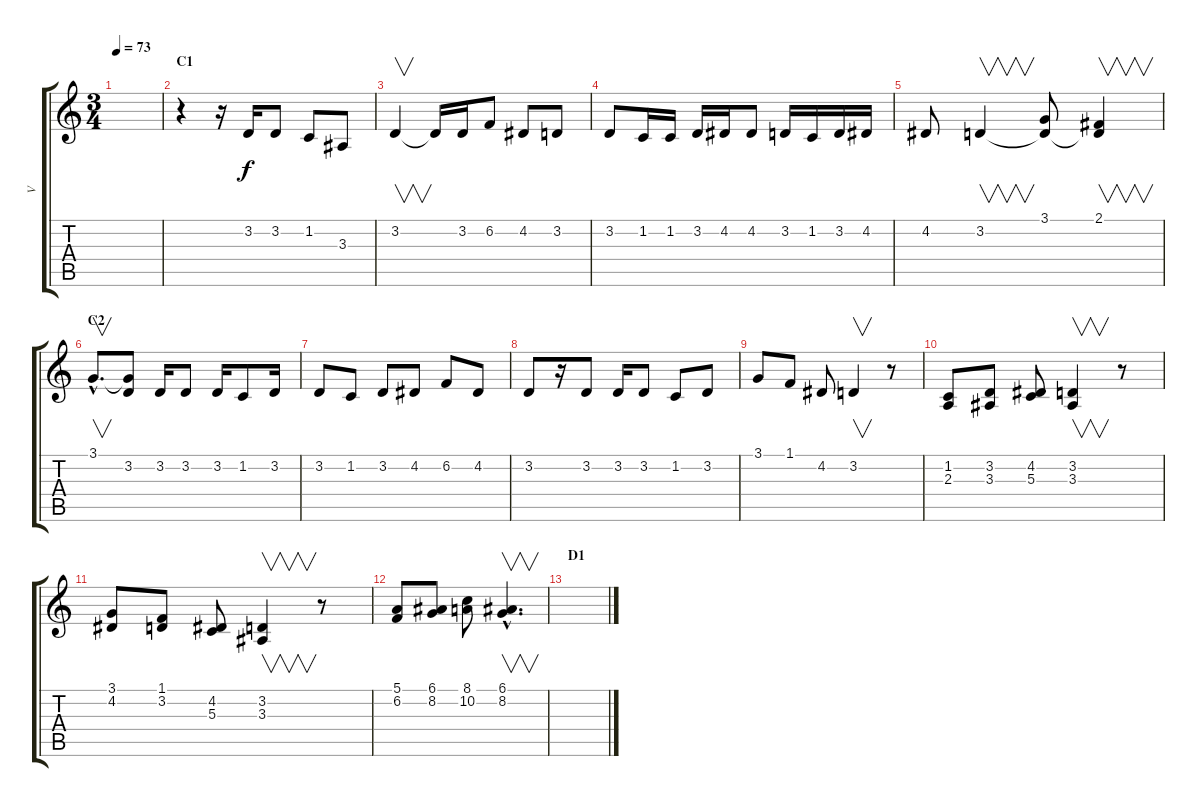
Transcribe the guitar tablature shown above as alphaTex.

\track ("V" "V") {instrument frenchhorn}
\staff {score tabs}
\tuning (E4 B3 G3 D3 A2 E2) {hide}
\ts (3 4)
\tempo 73
\clef g2
\ks c
|
\section ("" "C1")
r.4 r.16 3.2.16 3.2.8 1.2.8 3.3.8 |
3.2.4{v} 3.2{t}.16 3.2.16 6.2.8 4.2.8 3.2.8 |
3.2.8 1.2.16 1.2.16 3.2.16 4.2.16 4.2.8 3.2.16 1.2.16 3.2.16 4.2.16 |
4.2.8 3.2.4{v} (3.1 3.2{t}).8 (2.1 3.2{t}).4{v} |
\section ("" "C2")
3.1{hac}.8{v d} (3.1{t} 3.2).8 3.2.16 3.2.8 3.2.16 1.2.8 3.2.16 |
3.2.8 1.2.8 3.2.8 4.2.8 6.2.8 4.2.8 |
3.2.8 r.16 3.2.8 3.2.16 3.2.8 1.2.8 3.2.8 |
3.1.8 1.1.8 4.2.8 3.2.4{v} r.8 |
(1.2 2.3).8 (3.2 3.3).8 (4.2 5.3).8 (3.2 3.3).4{v} r.8 |
(3.1 4.2).8 (1.1 3.2).8 (4.2 5.3).8 (3.2 3.3).4{v} r.8 |
(5.1 6.2).8 (6.1 8.2).8 (8.1 10.2).8 (6.1{hac} 8.2{hac}).4{v d} |
\section ("" "D1")
